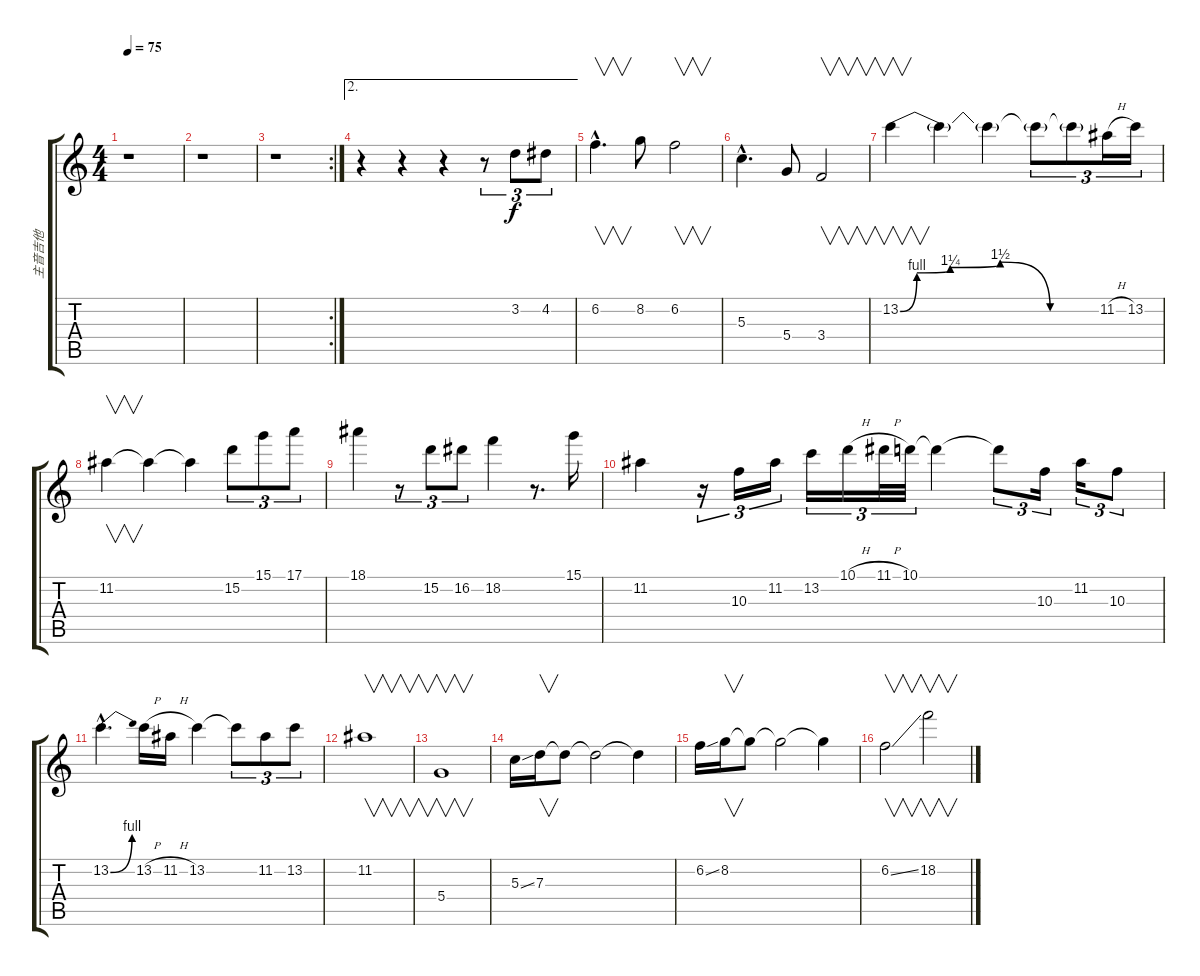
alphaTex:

\track ("主音吉他" "主音吉他") {instrument distortionguitar}
\staff {score tabs}
\tuning (E4 B3 G3 D3 A2 E2) {hide}
\ts (4 4)
\tempo 75
\clef g2
\ks c
r.1{dy f} |
r.1 |
\rc 2
r.1 |
\ae 2
r.4 r.4 r.4 r.8{tu (3 2)} 3.2.8{tu (3 2)} 4.2.8{tu (3 2)} |
6.2{hac}.4{v d} 8.2.8 6.2.2{v} |
5.3{hac}.4{d} 5.4.8 3.4.2{v} |
13.2{be (custom 0 0 5 4 15 5 30 6 45 0 60 0)}.4{v} 13.2{t}.4 13.2{t}.4 13.2{t}.8{tu (3 2)} 13.2{t}.8{tu (3 2)} 11.2{h}.16{tu (3 2)} 13.2.16{tu (3 2)} |
11.2.4{v} 11.2{t}.4 11.2{t}.4 15.2.8{tu (3 2)} 15.1.8{tu (3 2)} 17.1.8{tu (3 2)} |
18.1.4 r.8{tu (3 2)} 15.2.8{tu (3 2)} 16.2.8{tu (3 2)} 18.2.4 r.8{d} 15.1.16 |
11.2.4 r.16{tu (3 2)} 10.3.16{tu (3 2)} 11.2.16{tu (3 2)} 13.2.16{tu (3 2)} 10.1{h}.16{tu (3 2)} 11.1{h}.32{tu (3 2)} 10.1.32{tu (3 2)} 10.1{t}.4 10.1{t}.8{tu (3 2)} 10.3.16{tu (3 2)} 11.2.16{tu (3 2)} 10.3.8{tu (3 2)} |
13.2{be (bend 0 0 60 4) hac}.4{d} 13.2{h}.16 11.2{h}.16 13.2.4 13.2{t}.8{tu (3 2)} 11.2.8{tu (3 2)} 13.2.8{tu (3 2)} |
11.2.1{v} |
5.4.1{v} |
5.3{ss}.16 7.3.16{v} 7.3{t}.8 7.3{t}.2 7.3{t}.4 |
6.2{ss}.16 8.2.16{v} 8.2{t}.8 8.2{t}.2 8.2{t}.4 |
6.2{ss}.2{v} 18.2.2{v}
